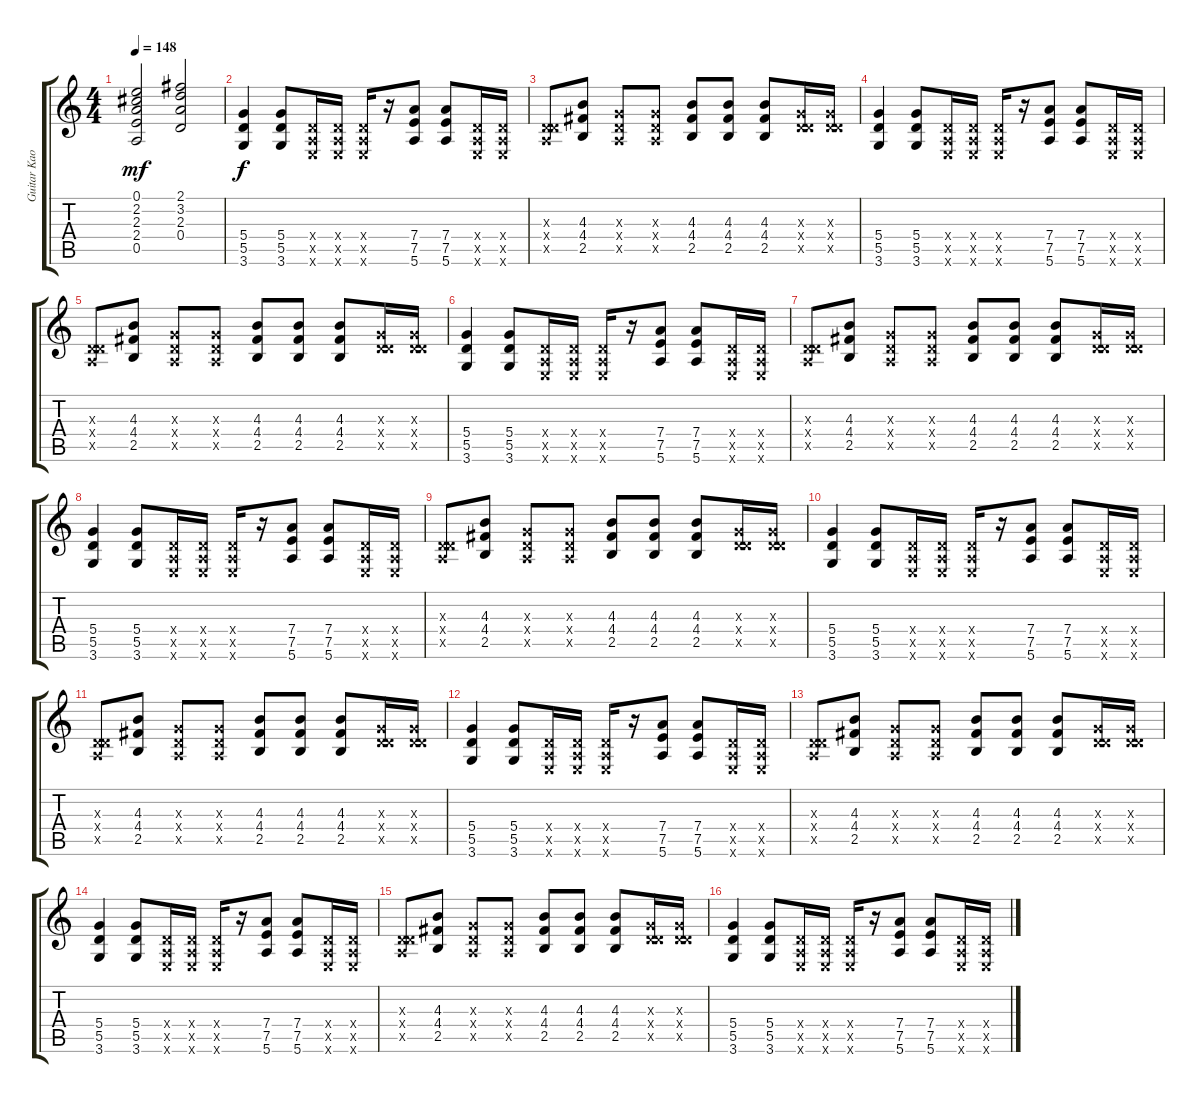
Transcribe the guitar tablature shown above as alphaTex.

\track ("Guitar Kaoru" "Guitar Kao") {instrument distortionguitar}
\staff {score tabs}
\tuning (E4 B3 G3 D3 A2 E2) {hide}
\ts (4 4)
\tempo 148
\clef g2
\ks c
(0.1 2.2 2.3 2.4 0.5).2{dy mf} (2.1 3.2 2.3 0.4).2 |
(5.4 5.5 3.6).4{dy f} (5.4 5.5 3.6).8 (0.4{x} 0.5{x} 0.6{x}).16 (0.4{x} 0.5{x} 0.6{x}).16 (0.4{x} 0.5{x} 0.6{x}).16 r.16 (7.4 7.5 5.6).8 (7.4 7.5 5.6).8 (0.4{x} 0.5{x} 0.6{x}).16 (0.4{x} 0.5{x} 0.6{x}).16 |
(-5.3{x} 0.4{x} 0.5{x}).8 (4.3 4.4 2.5).8 (0.3{x} 0.4{x} 0.5{x}).8 (0.3{x} 0.4{x} 0.5{x}).8 (4.3 4.4 2.5).8 (4.3 4.4 2.5).8 (4.3 4.4 2.5).8 (0.3{x} 0.4{x} 5.5{x}).16 (0.3{x} 0.4{x} 5.5{x}).16 |
(5.4 5.5 3.6).4 (5.4 5.5 3.6).8 (0.4{x} 0.5{x} 0.6{x}).16 (0.4{x} 0.5{x} 0.6{x}).16 (0.4{x} 0.5{x} 0.6{x}).16 r.16 (7.4 7.5 5.6).8 (7.4 7.5 5.6).8 (0.4{x} 0.5{x} 0.6{x}).16 (0.4{x} 0.5{x} 0.6{x}).16 |
(-5.3{x} 0.4{x} 0.5{x}).8 (4.3 4.4 2.5).8 (0.3{x} 0.4{x} 0.5{x}).8 (0.3{x} 0.4{x} 0.5{x}).8 (4.3 4.4 2.5).8 (4.3 4.4 2.5).8 (4.3 4.4 2.5).8 (0.3{x} 0.4{x} 5.5{x}).16 (0.3{x} 0.4{x} 5.5{x}).16 |
(5.4 5.5 3.6).4 (5.4 5.5 3.6).8 (0.4{x} 0.5{x} 0.6{x}).16 (0.4{x} 0.5{x} 0.6{x}).16 (0.4{x} 0.5{x} 0.6{x}).16 r.16 (7.4 7.5 5.6).8 (7.4 7.5 5.6).8 (0.4{x} 0.5{x} 0.6{x}).16 (0.4{x} 0.5{x} 0.6{x}).16 |
(-5.3{x} 0.4{x} 0.5{x}).8 (4.3 4.4 2.5).8 (0.3{x} 0.4{x} 0.5{x}).8 (0.3{x} 0.4{x} 0.5{x}).8 (4.3 4.4 2.5).8 (4.3 4.4 2.5).8 (4.3 4.4 2.5).8 (0.3{x} 0.4{x} 5.5{x}).16 (0.3{x} 0.4{x} 5.5{x}).16 |
(5.4 5.5 3.6).4 (5.4 5.5 3.6).8 (0.4{x} 0.5{x} 0.6{x}).16 (0.4{x} 0.5{x} 0.6{x}).16 (0.4{x} 0.5{x} 0.6{x}).16 r.16 (7.4 7.5 5.6).8 (7.4 7.5 5.6).8 (0.4{x} 0.5{x} 0.6{x}).16 (0.4{x} 0.5{x} 0.6{x}).16 |
(-5.3{x} 0.4{x} 0.5{x}).8 (4.3 4.4 2.5).8 (0.3{x} 0.4{x} 0.5{x}).8 (0.3{x} 0.4{x} 0.5{x}).8 (4.3 4.4 2.5).8 (4.3 4.4 2.5).8 (4.3 4.4 2.5).8 (0.3{x} 0.4{x} 5.5{x}).16 (0.3{x} 0.4{x} 5.5{x}).16 |
(5.4 5.5 3.6).4 (5.4 5.5 3.6).8 (0.4{x} 0.5{x} 0.6{x}).16 (0.4{x} 0.5{x} 0.6{x}).16 (0.4{x} 0.5{x} 0.6{x}).16 r.16 (7.4 7.5 5.6).8 (7.4 7.5 5.6).8 (0.4{x} 0.5{x} 0.6{x}).16 (0.4{x} 0.5{x} 0.6{x}).16 |
(-5.3{x} 0.4{x} 0.5{x}).8 (4.3 4.4 2.5).8 (0.3{x} 0.4{x} 0.5{x}).8 (0.3{x} 0.4{x} 0.5{x}).8 (4.3 4.4 2.5).8 (4.3 4.4 2.5).8 (4.3 4.4 2.5).8 (0.3{x} 0.4{x} 5.5{x}).16 (0.3{x} 0.4{x} 5.5{x}).16 |
(5.4 5.5 3.6).4 (5.4 5.5 3.6).8 (0.4{x} 0.5{x} 0.6{x}).16 (0.4{x} 0.5{x} 0.6{x}).16 (0.4{x} 0.5{x} 0.6{x}).16 r.16 (7.4 7.5 5.6).8 (7.4 7.5 5.6).8 (0.4{x} 0.5{x} 0.6{x}).16 (0.4{x} 0.5{x} 0.6{x}).16 |
(-5.3{x} 0.4{x} 0.5{x}).8 (4.3 4.4 2.5).8 (0.3{x} 0.4{x} 0.5{x}).8 (0.3{x} 0.4{x} 0.5{x}).8 (4.3 4.4 2.5).8 (4.3 4.4 2.5).8 (4.3 4.4 2.5).8 (0.3{x} 0.4{x} 5.5{x}).16 (0.3{x} 0.4{x} 5.5{x}).16 |
(5.4 5.5 3.6).4 (5.4 5.5 3.6).8 (0.4{x} 0.5{x} 0.6{x}).16 (0.4{x} 0.5{x} 0.6{x}).16 (0.4{x} 0.5{x} 0.6{x}).16 r.16 (7.4 7.5 5.6).8 (7.4 7.5 5.6).8 (0.4{x} 0.5{x} 0.6{x}).16 (0.4{x} 0.5{x} 0.6{x}).16 |
(-5.3{x} 0.4{x} 0.5{x}).8 (4.3 4.4 2.5).8 (0.3{x} 0.4{x} 0.5{x}).8 (0.3{x} 0.4{x} 0.5{x}).8 (4.3 4.4 2.5).8 (4.3 4.4 2.5).8 (4.3 4.4 2.5).8 (0.3{x} 0.4{x} 5.5{x}).16 (0.3{x} 0.4{x} 5.5{x}).16 |
(5.4 5.5 3.6).4 (5.4 5.5 3.6).8 (0.4{x} 0.5{x} 0.6{x}).16 (0.4{x} 0.5{x} 0.6{x}).16 (0.4{x} 0.5{x} 0.6{x}).16 r.16 (7.4 7.5 5.6).8 (7.4 7.5 5.6).8 (0.4{x} 0.5{x} 0.6{x}).16 (0.4{x} 0.5{x} 0.6{x}).16
